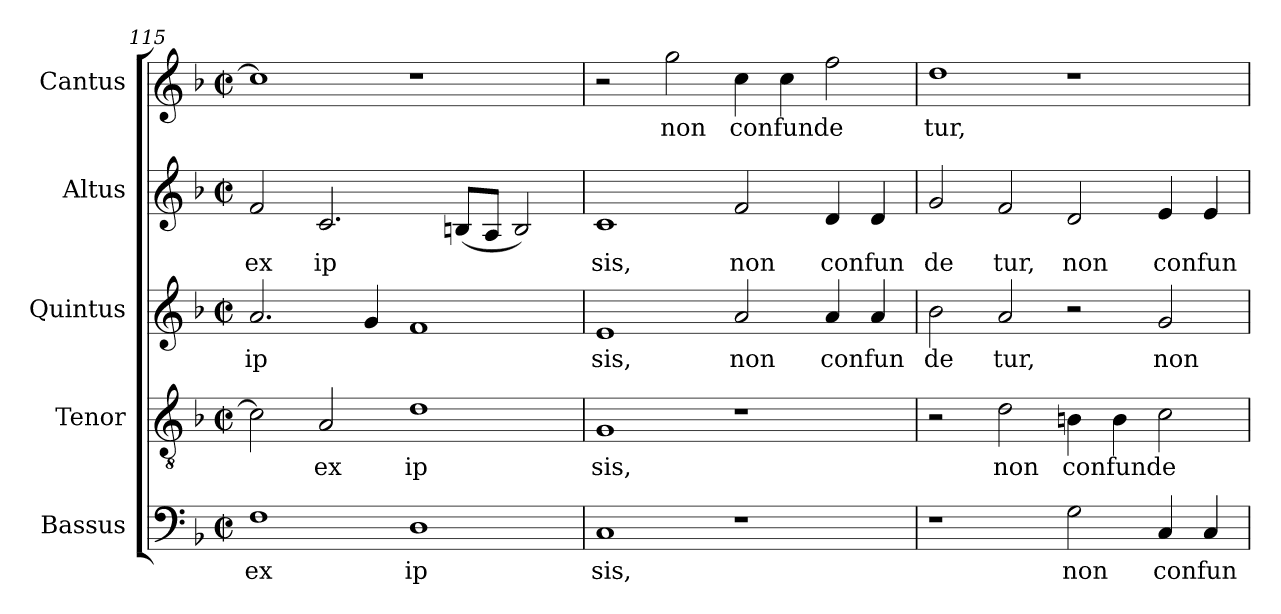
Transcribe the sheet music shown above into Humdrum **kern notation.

**kern	**text	**kern	**text	**kern	**text	**kern	**text	**kern	**text
*part5	*part5	*part4	*part4	*part3	*part3	*part2	*part2	*part1	*part1
*staff5	*staff5	*staff4	*staff4	*staff3	*staff3	*staff2	*staff2	*staff1	*staff1
*I"Bassus	*	*I"Tenor	*	*I"Quintus	*	*I"Altus	*	*I"Cantus	*
*clefF4	*	*clefGv2	*	*clefG2	*	*clefG2	*	*clefG2	*
*k[b-]	*	*k[b-]	*	*k[b-]	*	*k[b-]	*	*k[b-]	*
*F:	*	*F:	*	*F:	*	*F:	*	*F:	*
*M2/2	*	*M2/2	*	*M2/2	*	*M2/2	*	*M2/2	*
*met(c|)	*	*met(c|)	*	*met(c|)	*	*met(c|)	*	*met(c|)	*
=115	=115	=115	=115	=115	=115	=115	=115	=115	=115
!	!LO:LY:b:cj	!	!LO:LY:b:cj	!	!LO:LY:b:cj	!	!LO:LY:b:cj	!	!LO:LY:b:cj
1F	ex	2c\]	.	2.a/	ip	2f/	ex	1cc]	.
!	!	!	!LO:LY:b:cj	!	!	!	!LO:LY:b:cj	!	!
.	.	2A/	ex	.	.	2.c/	ip	.	.
!	!	!	!	!	!LO:LY:b:cj	!	!	!	!
.	.	.	.	4g/	.	.	.	.	.
!	!LO:LY:b:cj	!	!LO:LY:b:cj	!	!LO:LY:b:cj	!	!	!	!
1D	ip	1d	ip	1f	.	.	.	1r	.
!	!	!	!	!	!	!	!LO:LY:b:cj	!	!
.	.	.	.	.	.	(>8B/L	.	.	.
!	!	!	!	!	!	!	!LO:LY:b:cj	!	!
.	.	.	.	.	.	8A/J	.	.	.
!	!	!	!	!	!	!	!LO:LY:b:cj	!	!
.	.	.	.	.	.	2B/)	.	.	.
=116	=116	=116	=116	=116	=116	=116	=116	=116	=116
!	!LO:LY:b:cj	!	!LO:LY:b:cj	!	!LO:LY:b:cj	!	!LO:LY:b:cj	!	!
1C	sis,	1G	sis,	1e	sis,	1c	sis,	2r	.
!	!	!	!	!	!	!	!	!	!LO:LY:b:cj
.	.	.	.	.	.	.	.	2gg\	non
!	!	!	!	!	!LO:LY:b:cj	!	!LO:LY:b:cj	!	!LO:LY:b:cj
1r	.	1r	.	2a/	non	2f/	non	4cc\	confunde-
!	!	!	!	!	!	!	!	!	!LO:LY:b:cj
.	.	.	.	.	.	.	.	4cc\	--
!	!	!	!	!	!LO:LY:b:cj	!	!LO:LY:b:cj	!	!LO:LY:b:cj
.	.	.	.	4a/	confun	4d/	confun	2ff\	--
!	!	!	!	!	!LO:LY:b:cj	!	!LO:LY:b:cj	!	!
.	.	.	.	4a/	.	4d/	.	.	.
=117	=117	=117	=117	=117	=117	=117	=117	=117	=117
!	!	!	!	!	!LO:LY:b:cj	!	!LO:LY:b:cj	!	!LO:LY:b:cj
1r	.	2r	.	2b-\	de	2g/	de	1dd	-tur,
!	!	!	!LO:LY:b:cj	!	!LO:LY:b:cj	!	!LO:LY:b:cj	!	!
.	.	2d\	non	2a/	tur,	2f/	tur,	.	.
!	!LO:LY:b:cj	!	!LO:LY:b:cj	!	!	!	!LO:LY:b:cj	!	!
2G\	non	4Bn\	confunde	2r	.	2d/	non	1r	.
!	!	!	!LO:LY:b:cj	!	!	!	!	!	!
.	.	4B\	.	.	.	.	.	.	.
!	!LO:LY:b:cj	!	!LO:LY:b:cj	!	!LO:LY:b:cj	!	!LO:LY:b:cj	!	!
4C/	confun	2c\	.	2g/	non	4e/	confun	.	.
!	!LO:LY:b:cj	!	!	!	!	!	!LO:LY:b:cj	!	!
4C/	.	.	.	.	.	4e/	.	.	.
=	=	=	=	=	=	=	=	=	=
*-	*-	*-	*-	*-	*-	*-	*-	*-	*-
